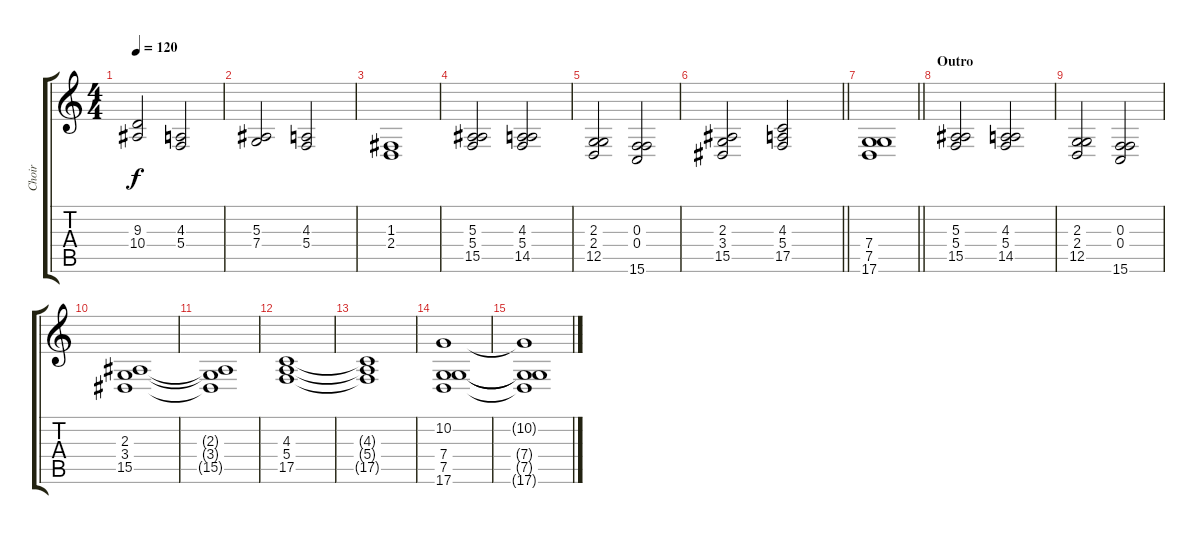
\track ("Choir" "Choir") {instrument choiraahs}
\staff {score tabs}
\tuning (D4 A3 F3 C3 G2 D2) {hide}
\ts (4 4)
\tempo 120
\clef g2
\ks c
(9.3 10.4).2{dy f} (4.3 5.4).2 |
(5.3 7.4).2 (4.3 5.4).2 |
(1.3 2.4).1 |
(5.3 5.4 15.5).2 (4.3 5.4 14.5).2 |
(2.3 2.4 12.5).2 (0.3 0.4 15.6).2 |
\barLineRight lightlight
(2.3 3.4 15.5).2 (4.3 5.4 17.5).2 |
\barLineRight lightlight
(7.4 7.5 17.6).1 |
\section ("" "Outro")
(5.3 5.4 15.5).2 (4.3 5.4 14.5).2 |
(2.3 2.4 12.5).2 (0.3 0.4 15.6).2 |
(2.3 3.4 15.5).1 |
(2.3{t} 3.4{t} 15.5{t}).1 |
(4.3 5.4 17.5).1 |
(4.3{t} 5.4{t} 17.5{t}).1 |
(10.2 7.4 7.5 17.6).1 |
(10.2{t} 7.4{t} 7.5{t} 17.6{t}).1
